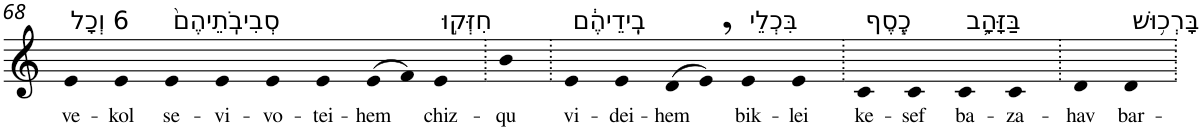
**kern	**text
*part1	*part1
*staff1	*staff1
*I"Piano	*
*I'Pno	*
!!LO:PB:g=z
*clefG2	*
*k[]	*
=68	=68
!LO:TX:a:t=6 וְכָל	!
!	!LO:LY:b
4e	ve-
!	!LO:LY:b
4e	-kol
!LO:TX:a:t=סְבִיבֹֽתֵיהֶם֙	!
!	!LO:LY:b
4e	se-
!	!LO:LY:b
4e	-vi-
!	!LO:LY:b
4e	-vo-
!	!LO:LY:b
4e	-tei-
!	!LO:LY:b
(>8e	-hem
8f)	.
!LO:TX:a:t=חִזְּק֣וּ	!
!	!LO:LY:b
4e	chiz-
=69.	=69.
!	!LO:LY:b
4b	-qu
=70.	=70.
!LO:TX:a:t=בִֽידֵיהֶ֔ם	!
!	!LO:LY:b
4e	vi-
!	!LO:LY:b
4e	-dei-
!	!LO:LY:b
(>8d	-hem
8e,)	.
!LO:TX:a:t=בִּכְלֵי	!
!	!LO:LY:b
4e	bik-
!	!LO:LY:b
4e	-lei
=71.	=71.
!LO:TX:a:t=כֶ֧סֶף	!
!	!LO:LY:b
4c	ke-
!	!LO:LY:b
4c	-sef
!LO:TX:a:t=בַּזָּהָ֛ב	!
!	!LO:LY:b
4c	ba-
!	!LO:LY:b
4c	-za-
=72.	=72.
!	!LO:LY:b
4d	-hav
!LO:TX:a:t=בָּרְכ֥וּשׁ	!
!	!LO:LY:b
4d	bar-
=.	=.
*-	*-
